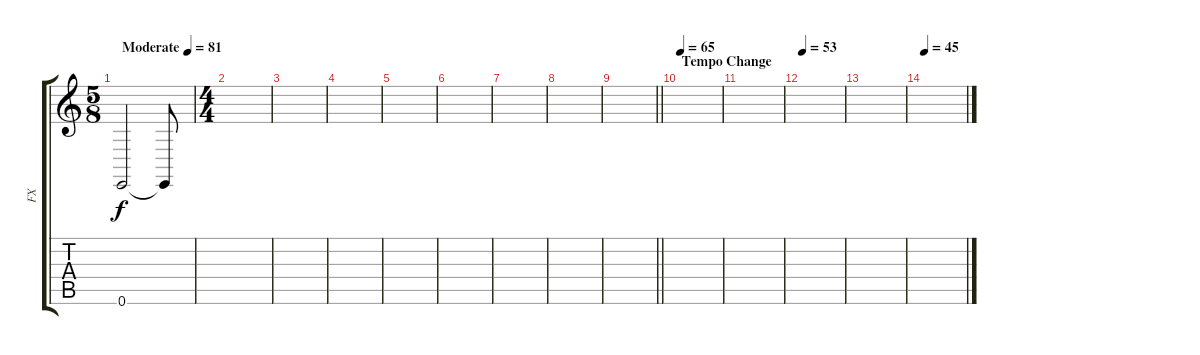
\track ("FX" "FX") {instrument applause}
\staff {score tabs}
\tuning (E4 B3 G3 D3 A2 E2) {hide}
\ts (5 8)
\tempo (81 "Moderate")
\clef g2
\ks c
0.6.2{dy f instrument applause} 0.6{t}.8 |
\ts (4 4)
|
|
|
|
|
|
|
\barLineRight lightlight
|
\section ("" "Tempo Change")
\tempo 66
\tempo 65
|
|
\tempo 53
|
|
\tempo 45
